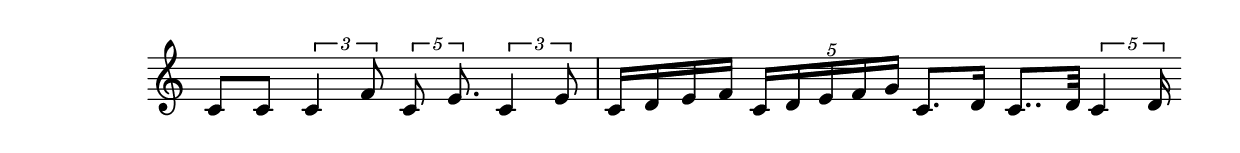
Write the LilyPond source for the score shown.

#(ly:set-option 'midi-extension "mid")
\version "2.12.3"
\include "english.ly"
\header{ 
title = ""
composer = ""
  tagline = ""  % removed 
}
%{
 SS S-m S-G-- S-G | SRGm SRGmP S--R S------R  S---R
 
 %}
  
melody = {
\once \override Staff.TimeSignature #'stencil = ##f
\clef treble
\key c \major
\autoBeamOn  
\cadenzaOn
c'8[ c'8] \times2/3 { c'4  f'8 } \times4/5 { c'8  e'8.   } \times2/3 { c'4  e'8 } \bar "|" c'16[ d'16 e'16 f'16] \times4/5 { c'16[ d'16 e'16 f'16 g'16] } c'8.[   d'16] c'8..[       d'32] \times4/5 { c'4    d'16 }
}

text = \lyricmode {
  
}

\score{

<<
  \new Voice = "one" {
    \melody
  }
  \new Lyrics \lyricsto "one" \text
>>
\layout {
  \context {
       \Score
    \remove "Bar_number_engraver"
  } 
  }
\midi { 
  \context {
    \Score
    tempoWholesPerMinute = #(ly:make-moment 200 4)
   }
 }
}
